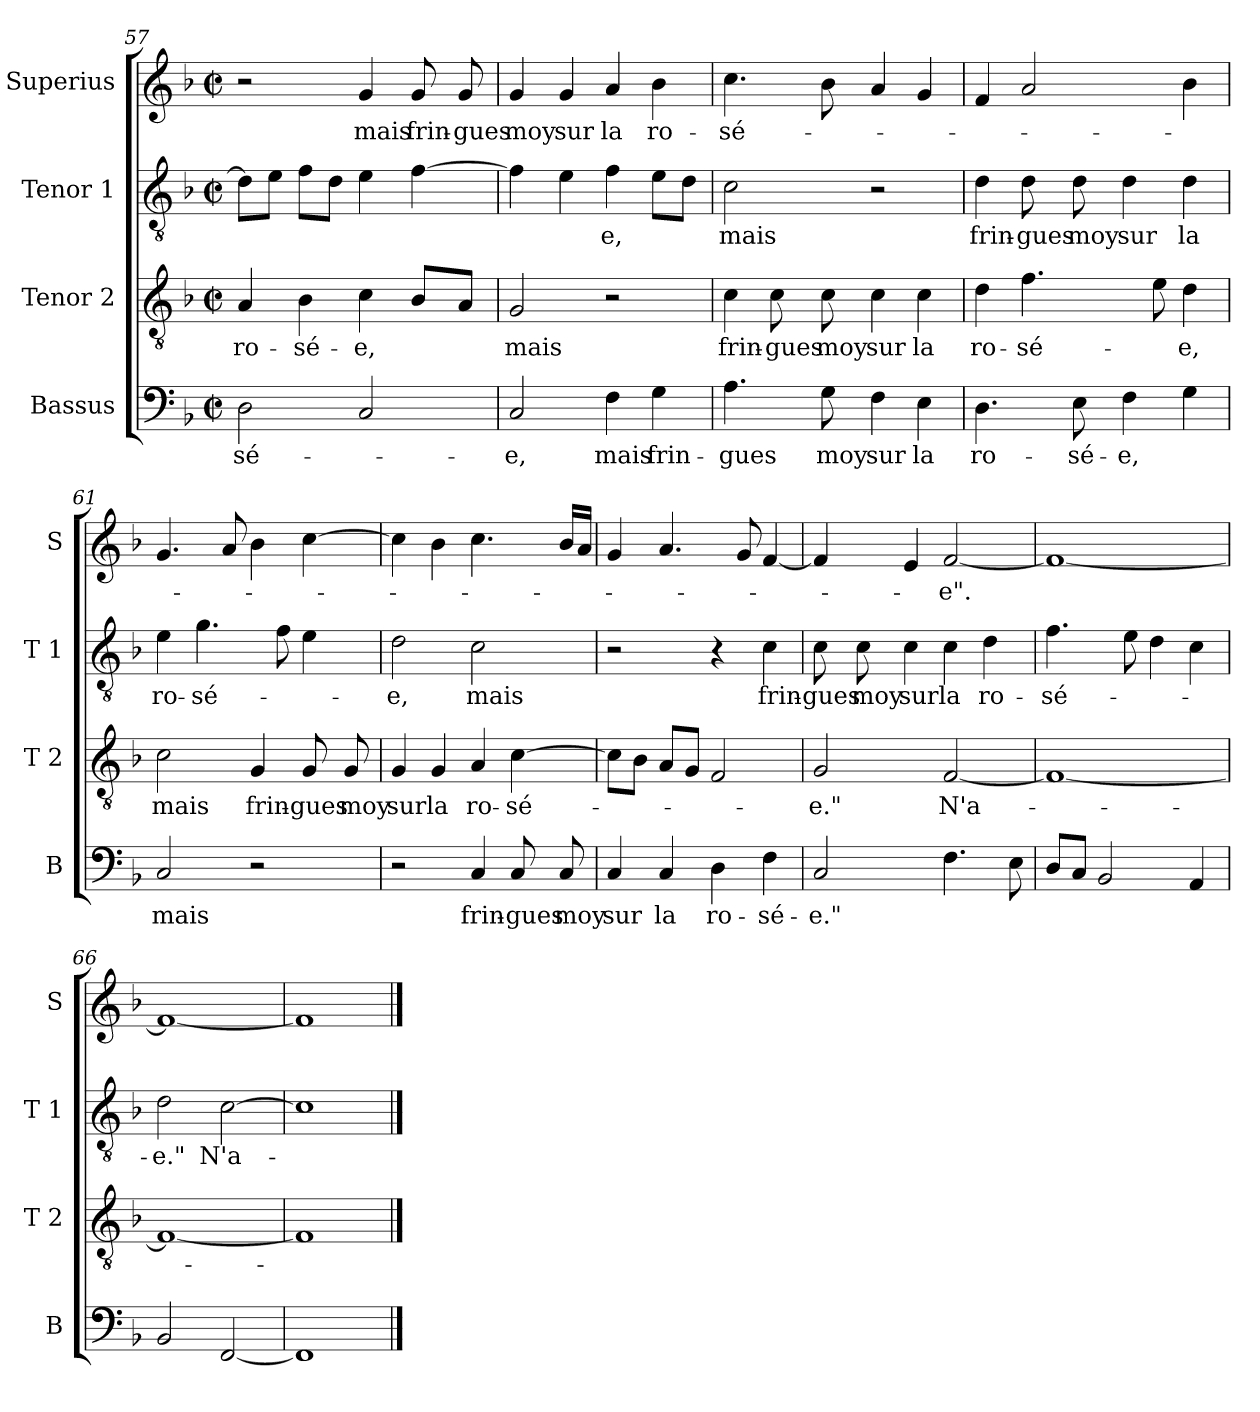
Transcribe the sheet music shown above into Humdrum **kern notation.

**kern	**text	**kern	**text	**kern	**text	**kern	**text
*part4	*part4	*part3	*part3	*part2	*part2	*part1	*part1
*staff4	*staff4	*staff3	*staff3	*staff2	*staff2	*staff1	*staff1
*I"Bassus	*	*I"Tenor 2	*	*I"Tenor 1	*	*I"Superius	*
*I'B	*	*I'T 2	*	*I'T 1	*	*I'S	*
*clefF4	*	*clefGv2	*	*clefGv2	*	*clefG2	*
*k[b-]	*	*k[b-]	*	*k[b-]	*	*k[b-]	*
*F:	*	*F:	*	*F:	*	*F:	*
*M2/2	*	*M2/2	*	*M2/2	*	*M2/2	*
*met(c|)	*	*met(c|)	*	*met(c|)	*	*met(c|)	*
=57	=57	=57	=57	=57	=57	=57	=57
2D\	-sé-	4A/	ro-	8d\L]	.	2r	.
.	.	.	.	8e\J	.	.	.
.	.	4B-\	-sé-	8f\L	.	.	.
.	.	.	.	8d\J	.	.	.
2C/	.	4c\	-e,	4e\	.	4g/	mais
.	.	8B-/L	.	[4f\	.	8g/	frin-
.	.	8A/J	.	.	.	8g/	-gues
=58	=58	=58	=58	=58	=58	=58	=58
2C/	-e,	2G/	mais	4f\]	.	4g/	moy
.	.	.	.	4e\	.	4g/	sur
4F\	mais	2r	.	4f\	-e,	4a/	la
4G\	frin-	.	.	8e\L	.	4b-\	ro-
.	.	.	.	8d\J	.	.	.
!!LO:LB:g=z
=59	=59	=59	=59	=59	=59	=59	=59
4.A\	-gues	4c\	frin-	2c\	mais	4.cc\	-sé-
.	.	8c\	-gues	.	.	.	.
8G\	moy	8c\	moy	.	.	8b-\	.
4F\	sur	4c\	sur	2r	.	4a/	.
4E\	la	4c\	la	.	.	4g/	.
=60	=60	=60	=60	=60	=60	=60	=60
4.D\	ro-	4d\	ro-	4d\	frin-	4f/	.
.	.	4.f\	-sé-	8d\	-gues	2a/	.
8E\	-sé-	.	.	8d\	moy	.	.
4F\	-e,	.	.	4d\	sur	.	.
.	.	8e\	.	.	.	.	.
4G\	.	4d\	-e,	4d\	la	4b-\	.
=61	=61	=61	=61	=61	=61	=61	=61
2C/	mais	2c\	mais	4e\	ro-	4.g/	.
.	.	.	.	4.g\	-sé-	.	.
.	.	.	.	.	.	8a/	.
2r	.	4G/	frin-	.	.	4b-\	.
.	.	.	.	8f\	.	.	.
.	.	8G/	-gues	4e\	.	[4cc\	.
.	.	8G/	moy	.	.	.	.
=62	=62	=62	=62	=62	=62	=62	=62
2r	.	4G/	sur	2d\	-e,	4cc\]	.
.	.	4G/	la	.	.	4b-\	.
4C/	frin-	4A/	ro-	2c\	mais	4.cc\	.
8C/	-gues	[4c\	-sé-	.	.	.	.
8C/	moy	.	.	.	.	16b-/LL	.
.	.	.	.	.	.	16a/JJ	.
!!LO:LB:g=z
=63	=63	=63	=63	=63	=63	=63	=63
4C/	sur	8c\L]	.	2r	.	4g/	.
.	.	8B-\J	.	.	.	.	.
4C/	la	8A/L	.	.	.	4.a/	.
.	.	8G/J	.	.	.	.	.
4D\	ro-	2F/	.	4r	.	.	.
.	.	.	.	.	.	8g/	.
4F\	-sé-	.	.	4c\	frin-	[4f/	.
=64	=64	=64	=64	=64	=64	=64	=64
2C/	-e."	2G/	-e."	8c\	-gues	4f/]	.
.	.	.	.	8c\	moy	.	.
.	.	.	.	4c\	sur	4e/	.
4.F\	.	[2F/	N'a-	4c\	la	[2f/	-e".
.	.	.	.	4d\	ro-	.	.
8E\	.	.	.	.	.	.	.
=65	=65	=65	=65	=65	=65	=65	=65
8D/L	.	1F_	.	4.f\	-sé-	1f_	.
8C/J	.	.	.	.	.	.	.
2BB-/	.	.	.	.	.	.	.
.	.	.	.	8e\	.	.	.
.	.	.	.	4d\	.	.	.
4AA/	.	.	.	4c\	.	.	.
=66	=66	=66	=66	=66	=66	=66	=66
2BB-/	.	1F_	.	2d\	-e."	1f_	.
[2FF/	.	.	.	[2c\	N'a-	.	.
=67	=67	=67	=67	=67	=67	=67	=67
1FF]	.	1F]	.	1c]	.	1f]	.
==	==	==	==	==	==	==	==
*-	*-	*-	*-	*-	*-	*-	*-
